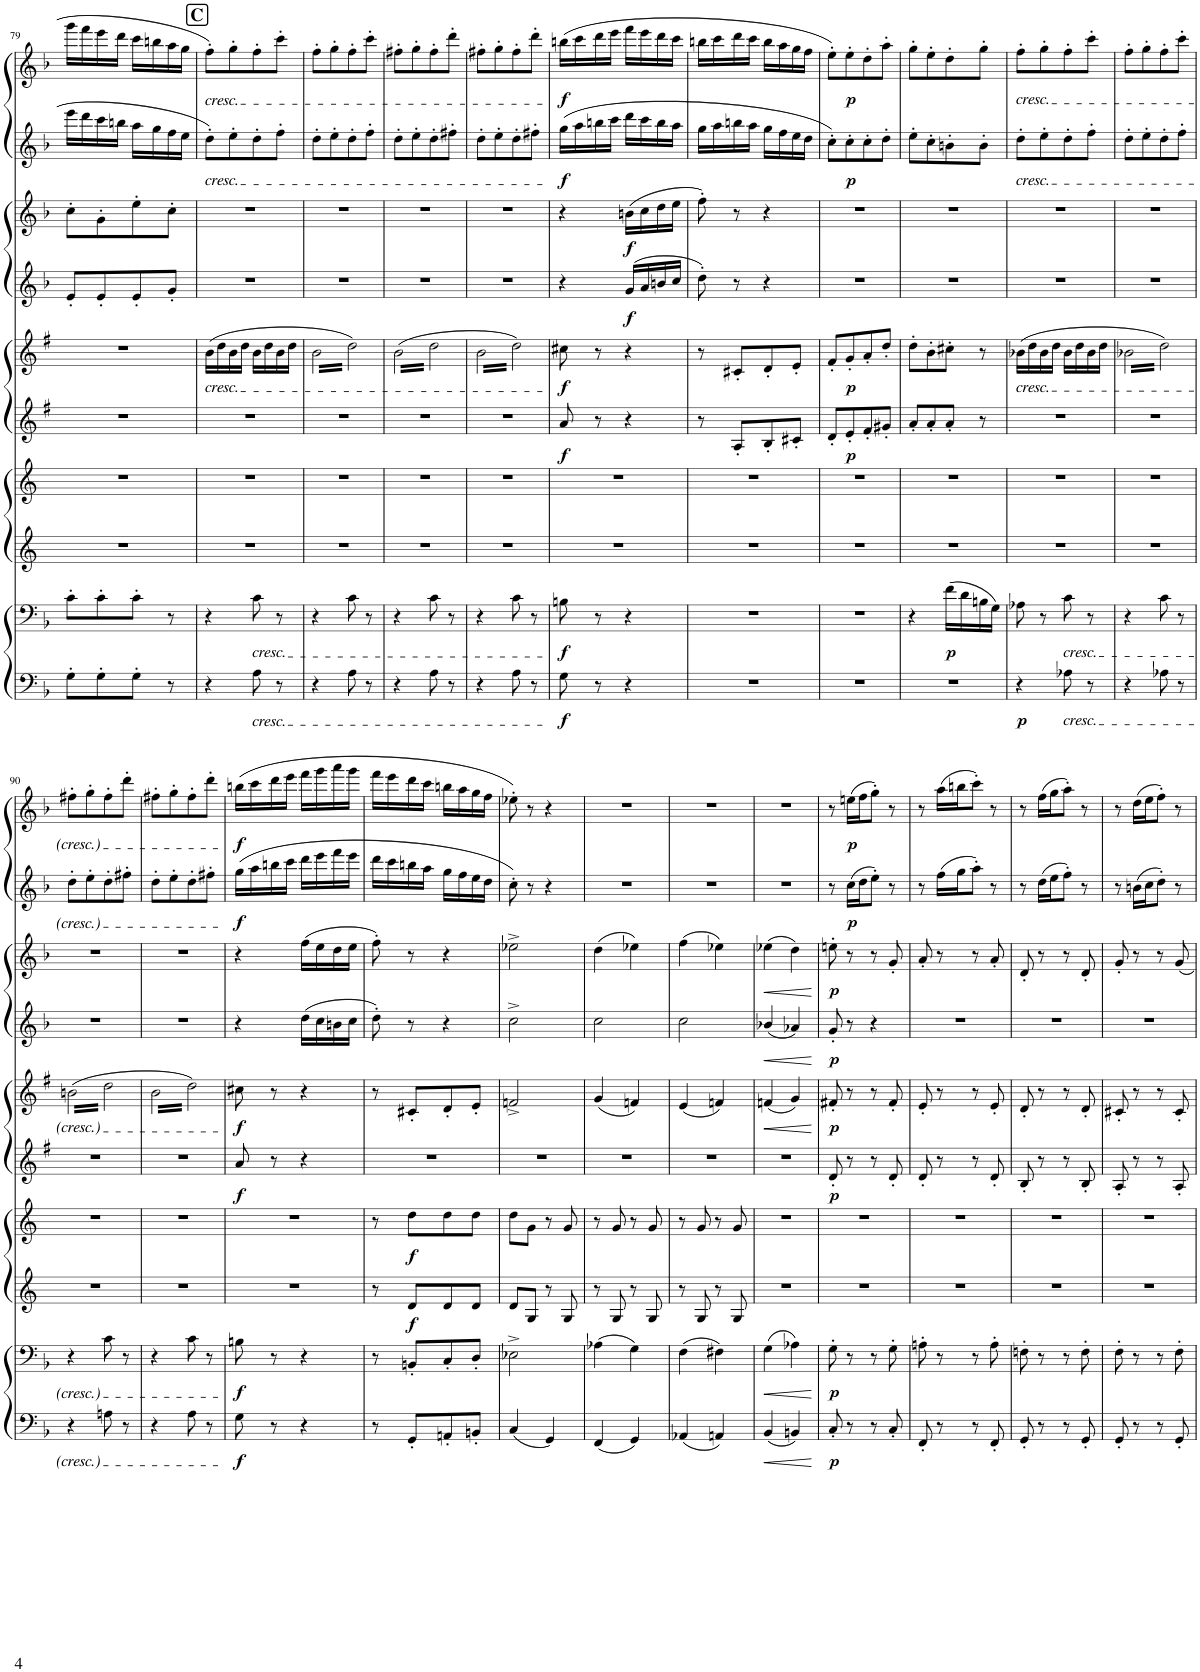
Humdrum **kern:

**kern	**dynam	**kern	**dynam	**kern	**dynam	**kern	**dynam	**kern	**dynam	**kern	**dynam	**kern	**dynam	**kern	**dynam	**kern	**dynam	**kern	**dynam
*part10	*part10	*part9	*part9	*part8	*part8	*part7	*part7	*part6	*part6	*part5	*part5	*part4	*part4	*part3	*part3	*part2	*part2	*part1	*part1
*staff10	*staff10	*staff9	*staff9	*staff8	*staff8	*staff7	*staff7	*staff6	*staff6	*staff5	*staff5	*staff4	*staff4	*staff3	*staff3	*staff2	*staff2	*staff1	*staff1
*I"Bassoon 2	*	*I"Bassoon 1	*	*I"Horn 2 in F	*	*I"Horn 1 in F	*	*I"Clarinet 2 in Bb	*	*I"Clarinet 1 in Bb	*	*I"Oboe 2	*	*I"Oboe 1	*	*I"Flute 2	*	*I"Flute 1	*
*I'Bsn	*	*I'Bsn	*	*I'Hn	*	*I'Hn	*	*I'Cl	*	*I'Cl	*	*I'Ob	*	*I'Ob	*	*I'Fl	*	*I'Fl	*
!!LO:PB:g=z
*clefF4	*	*clefF4	*	*clefG2	*	*clefG2	*	*clefG2	*	*clefG2	*	*clefG2	*	*clefG2	*	*clefG2	*	*clefG2	*
*	*	*	*	*Trd4c7	*	*Trd4c7	*	*Trd1c2	*	*Trd1c2	*	*	*	*	*	*	*	*	*
*k[b-]	*	*k[b-]	*	*k[]	*	*k[]	*	*k[f#]	*	*k[f#]	*	*k[b-]	*	*k[b-]	*	*k[b-]	*	*k[b-]	*
*M2/4	*	*M2/4	*	*M2/4	*	*M2/4	*	*M2/4	*	*M2/4	*	*M2/4	*	*M2/4	*	*M2/4	*	*M2/4	*
=79	=79	=79	=79	=79	=79	=79	=79	=79	=79	=79	=79	=79	=79	=79	=79	=79	=79	=79	=79
8G'\L	.	8c'\L	.	2r	.	2r	.	2r	.	2r	.	8e'/L	.	8cc'\L	.	16eee\LL	.	16ggg\LL	.
.	.	.	.	.	.	.	.	.	.	.	.	.	.	.	.	16ddd\	.	16fff\	.
8G'\	.	8c'\	.	.	.	.	.	.	.	.	.	8e'/	.	8g'\	.	16ccc\	.	16eee\	.
.	.	.	.	.	.	.	.	.	.	.	.	.	.	.	.	16bbn\JJ	.	16ddd\JJ	.
8G'\J	.	8c'\J	.	.	.	.	.	.	.	.	.	8e'/	.	8ee'\	.	16aa\LL	.	16ccc\LL	.
.	.	.	.	.	.	.	.	.	.	.	.	.	.	.	.	16gg\	.	16bbn\	.
8r	.	8r	.	.	.	.	.	.	.	.	.	8g'/J	.	8cc'\J	.	16ff\	.	16aa\	.
.	.	.	.	.	.	.	.	.	.	.	.	.	.	.	.	16ee\JJ	.	16gg\JJ	.
!!LO:REH:place=s1:a:B:cj:fs=14:t=C
=80	=80	=80	=80	=80	=80	=80	=80	=80	=80	=80	=80	=80	=80	=80	=80	=80	=80	=80	=80
!	!	!	!	!	!	!	!	!	!	!	!	!	!	!	!	!	!	!LO:TX:b:i:t=cresc.	!
!	!	!	!	!	!	!	!	!	!	!	!	!	!	!	!	!LO:TX:b:i:t=cresc.	!	!	!
!	!	!	!	!	!	!	!	!	!	!LO:TX:b:i:t=cresc.	!	!	!	!	!	!	!	!	!
4r	.	4r	.	2r	.	2r	.	2r	.	(16b\LL	.	2r	.	2r	.	8dd'\L	.	8ff'\L	.
.	.	.	.	.	.	.	.	.	.	16dd\	.	.	.	.	.	.	.	.	.
.	.	.	.	.	.	.	.	.	.	16b\	.	.	.	.	.	8ee'\	.	8gg'\	.
.	.	.	.	.	.	.	.	.	.	16dd\JJ	.	.	.	.	.	.	.	.	.
!	!	!LO:TX:b:i:t=cresc.	!	!	!	!	!	!	!	!	!	!	!	!	!	!	!	!	!
!LO:TX:b:i:t=cresc.	!	!	!	!	!	!	!	!	!	!	!	!	!	!	!	!	!	!	!
8A\	.	8c\	.	.	.	.	.	.	.	16b\LL	.	.	.	.	.	8dd'\	.	8ff'\	.
.	.	.	.	.	.	.	.	.	.	16dd\	.	.	.	.	.	.	.	.	.
8r	.	8r	.	.	.	.	.	.	.	16b\	.	.	.	.	.	8ff'\J	.	8ccc'\J	.
.	.	.	.	.	.	.	.	.	.	16dd\JJ	.	.	.	.	.	.	.	.	.
=81	=81	=81	=81	=81	=81	=81	=81	=81	=81	=81	=81	=81	=81	=81	=81	=81	=81	=81	=81
*	*	*	*	*	*	*	*	*	*	*tremolo	*	*	*	*	*	*	*	*	*
4r	.	4r	.	2r	.	2r	.	2r	.	32b\LLL	.	2r	.	2r	.	8dd'\L	.	8ff'\L	.
.	.	.	.	.	.	.	.	.	.	32dd\)	.	.	.	.	.	.	.	.	.
.	.	.	.	.	.	.	.	.	.	32b\	.	.	.	.	.	.	.	.	.
.	.	.	.	.	.	.	.	.	.	32dd\)	.	.	.	.	.	.	.	.	.
.	.	.	.	.	.	.	.	.	.	32b\	.	.	.	.	.	8ee'\	.	8gg'\	.
.	.	.	.	.	.	.	.	.	.	32dd\)	.	.	.	.	.	.	.	.	.
.	.	.	.	.	.	.	.	.	.	32b\	.	.	.	.	.	.	.	.	.
.	.	.	.	.	.	.	.	.	.	32dd\)	.	.	.	.	.	.	.	.	.
8A\	.	8c\	.	.	.	.	.	.	.	32b\	.	.	.	.	.	8dd'\	.	8ff'\	.
.	.	.	.	.	.	.	.	.	.	32dd\)	.	.	.	.	.	.	.	.	.
.	.	.	.	.	.	.	.	.	.	32b\	.	.	.	.	.	.	.	.	.
.	.	.	.	.	.	.	.	.	.	32dd\)	.	.	.	.	.	.	.	.	.
8r	.	8r	.	.	.	.	.	.	.	32b\	.	.	.	.	.	8ff'\J	.	8ccc'\J	.
.	.	.	.	.	.	.	.	.	.	32dd\)	.	.	.	.	.	.	.	.	.
.	.	.	.	.	.	.	.	.	.	32b\	.	.	.	.	.	.	.	.	.
.	.	.	.	.	.	.	.	.	.	32dd\)JJJ	.	.	.	.	.	.	.	.	.
=82	=82	=82	=82	=82	=82	=82	=82	=82	=82	=82	=82	=82	=82	=82	=82	=82	=82	=82	=82
4r	.	4r	.	2r	.	2r	.	2r	.	(32b\LLL	.	2r	.	2r	.	8dd'\L	.	8ff#X'\L	.
.	.	.	.	.	.	.	.	.	.	32dd\	.	.	.	.	.	.	.	.	.
.	.	.	.	.	.	.	.	.	.	32b\	.	.	.	.	.	.	.	.	.
.	.	.	.	.	.	.	.	.	.	32dd\	.	.	.	.	.	.	.	.	.
.	.	.	.	.	.	.	.	.	.	32b\	.	.	.	.	.	8ee'\	.	8gg'\	.
.	.	.	.	.	.	.	.	.	.	32dd\	.	.	.	.	.	.	.	.	.
.	.	.	.	.	.	.	.	.	.	32b\	.	.	.	.	.	.	.	.	.
.	.	.	.	.	.	.	.	.	.	32dd\	.	.	.	.	.	.	.	.	.
8A\	.	8c\	.	.	.	.	.	.	.	32b\	.	.	.	.	.	8dd'\	.	8ff#'\	.
.	.	.	.	.	.	.	.	.	.	32dd\	.	.	.	.	.	.	.	.	.
.	.	.	.	.	.	.	.	.	.	32b\	.	.	.	.	.	.	.	.	.
.	.	.	.	.	.	.	.	.	.	32dd\	.	.	.	.	.	.	.	.	.
8r	.	8r	.	.	.	.	.	.	.	32b\	.	.	.	.	.	8ff#X'\J	.	8ddd'\J	.
.	.	.	.	.	.	.	.	.	.	32dd\	.	.	.	.	.	.	.	.	.
.	.	.	.	.	.	.	.	.	.	32b\	.	.	.	.	.	.	.	.	.
.	.	.	.	.	.	.	.	.	.	32dd\JJJ	.	.	.	.	.	.	.	.	.
=83	=83	=83	=83	=83	=83	=83	=83	=83	=83	=83	=83	=83	=83	=83	=83	=83	=83	=83	=83
4r	.	4r	.	2r	.	2r	.	2r	.	32b\LLL	.	2r	.	2r	.	8dd'\L	.	8ff#X'\L	.
.	.	.	.	.	.	.	.	.	.	32dd\)	.	.	.	.	.	.	.	.	.
.	.	.	.	.	.	.	.	.	.	32b\	.	.	.	.	.	.	.	.	.
.	.	.	.	.	.	.	.	.	.	32dd\)	.	.	.	.	.	.	.	.	.
.	.	.	.	.	.	.	.	.	.	32b\	.	.	.	.	.	8ee'\	.	8gg'\	.
.	.	.	.	.	.	.	.	.	.	32dd\)	.	.	.	.	.	.	.	.	.
.	.	.	.	.	.	.	.	.	.	32b\	.	.	.	.	.	.	.	.	.
.	.	.	.	.	.	.	.	.	.	32dd\)	.	.	.	.	.	.	.	.	.
8A\	.	8c\	.	.	.	.	.	.	.	32b\	.	.	.	.	.	8dd'\	.	8ff#'\	.
.	.	.	.	.	.	.	.	.	.	32dd\)	.	.	.	.	.	.	.	.	.
.	.	.	.	.	.	.	.	.	.	32b\	.	.	.	.	.	.	.	.	.
.	.	.	.	.	.	.	.	.	.	32dd\)	.	.	.	.	.	.	.	.	.
8r	.	8r	.	.	.	.	.	.	.	32b\	.	.	.	.	.	8ff#X'\J	.	8ddd'\J	.
.	.	.	.	.	.	.	.	.	.	32dd\)	.	.	.	.	.	.	.	.	.
.	.	.	.	.	.	.	.	.	.	32b\	.	.	.	.	.	.	.	.	.
.	.	.	.	.	.	.	.	.	.	32dd\)JJJ	.	.	.	.	.	.	.	.	.
*	*	*	*	*	*	*	*	*	*	*Xtremolo	*	*	*	*	*	*	*	*	*
=84	=84	=84	=84	=84	=84	=84	=84	=84	=84	=84	=84	=84	=84	=84	=84	=84	=84	=84	=84
!	!LO:DY:b	!	!LO:DY:b	!	!	!	!	!	!LO:DY:b	!	!LO:DY:b	!	!	!	!	!	!LO:DY:b	!	!LO:DY:b
8G\	f	8Bn\	f	2r	.	2r	.	8a/	f	8cc#X\	f	4r	.	4r	.	(16gg\LL	f	(16bbn\LL	f
.	.	.	.	.	.	.	.	.	.	.	.	.	.	.	.	.	.	.	.
.	.	.	.	.	.	.	.	.	.	.	.	.	.	.	.	16aa\	.	16ccc\	.
.	.	.	.	.	.	.	.	.	.	.	.	.	.	.	.	.	.	.	.
8r	.	8r	.	.	.	.	.	8r	.	8r	.	.	.	.	.	16bbn\	.	16ddd\	.
.	.	.	.	.	.	.	.	.	.	.	.	.	.	.	.	.	.	.	.
.	.	.	.	.	.	.	.	.	.	.	.	.	.	.	.	16ccc\JJ	.	16eee\JJ	.
.	.	.	.	.	.	.	.	.	.	.	.	.	.	.	.	.	.	.	.
!	!	!	!	!	!	!	!	!	!	!	!	!	!LO:DY:b	!	!LO:DY:b	!	!	!	!
4r	.	4r	.	.	.	.	.	4r	.	4r	.	(16g/LL	f	(16bn\LL	f	16ddd\LL	.	16fff\LL	.
.	.	.	.	.	.	.	.	.	.	.	.	16a/	.	16cc\	.	16ccc\	.	16eee\	.
.	.	.	.	.	.	.	.	.	.	.	.	16bn/	.	16dd\	.	16bb\	.	16ddd\	.
.	.	.	.	.	.	.	.	.	.	.	.	16cc/JJ	.	16ee\JJ	.	16aa\JJ	.	16ccc\JJ	.
=85	=85	=85	=85	=85	=85	=85	=85	=85	=85	=85	=85	=85	=85	=85	=85	=85	=85	=85	=85
2r	.	2r	.	2r	.	2r	.	8r	.	8r	.	8dd'\)	.	8ff'\)	.	16gg\LL	.	16bbn\LL	.
.	.	.	.	.	.	.	.	.	.	.	.	.	.	.	.	16aa\	.	16ccc\	.
.	.	.	.	.	.	.	.	8A'/L	.	8c#X'/L	.	8r	.	8r	.	16bbn\	.	16ddd\	.
.	.	.	.	.	.	.	.	.	.	.	.	.	.	.	.	16aa\JJ	.	16ccc\JJ	.
.	.	.	.	.	.	.	.	8B'/	.	8d'/	.	4r	.	4r	.	16gg\LL	.	16bb\LL	.
.	.	.	.	.	.	.	.	.	.	.	.	.	.	.	.	16ff\	.	16aa\	.
.	.	.	.	.	.	.	.	8c#X'/J	.	8e'/J	.	.	.	.	.	16ee\	.	16gg\	.
.	.	.	.	.	.	.	.	.	.	.	.	.	.	.	.	16dd\JJ	.	16ff\JJ	.
=86	=86	=86	=86	=86	=86	=86	=86	=86	=86	=86	=86	=86	=86	=86	=86	=86	=86	=86	=86
2r	.	2r	.	2r	.	2r	.	8d'/L	.	8f#'/L	.	2r	.	2r	.	8cc'\L)	.	8ee'\L)	.
!	!	!	!	!	!	!	!	!	!LO:DY:b	!	!LO:DY:b	!	!	!	!	!	!LO:DY:b	!	!LO:DY:b
.	.	.	.	.	.	.	.	8e'/	p	8g'/	p	.	.	.	.	8cc'\	p	8ee'\	p
.	.	.	.	.	.	.	.	8f#'/	.	8a'/	.	.	.	.	.	8cc'\	.	8dd'\	.
.	.	.	.	.	.	.	.	8g#X'/J	.	8dd'/J	.	.	.	.	.	8dd'\J	.	8aa'\J	.
=87	=87	=87	=87	=87	=87	=87	=87	=87	=87	=87	=87	=87	=87	=87	=87	=87	=87	=87	=87
2r	.	4r	.	2r	.	2r	.	8a'/L	.	8dd'\L	.	2r	.	2r	.	8ee'\L	.	8gg'\L	.
.	.	.	.	.	.	.	.	8a'/	.	8b'\	.	.	.	.	.	8cc'\	.	8ee'\	.
!	!	!	!LO:DY:b	!	!	!	!	!	!	!	!	!	!	!	!	!	!	!	!
.	.	(16f\LL	p	.	.	.	.	8a'/J	.	8cc#X'\J	.	.	.	.	.	8bn'\	.	8dd'\	.
.	.	16d\	.	.	.	.	.	.	.	.	.	.	.	.	.	.	.	.	.
.	.	16Bn\	.	.	.	.	.	8r	.	8r	.	.	.	.	.	8b'\J	.	8gg'\J	.
.	.	16G\JJ)	.	.	.	.	.	.	.	.	.	.	.	.	.	.	.	.	.
=88	=88	=88	=88	=88	=88	=88	=88	=88	=88	=88	=88	=88	=88	=88	=88	=88	=88	=88	=88
!	!	!	!	!	!	!	!	!	!	!	!	!	!	!	!	!	!	!LO:TX:b:i:t=cresc.	!
!	!	!	!	!	!	!	!	!	!	!	!	!	!	!	!	!LO:TX:b:i:t=cresc.	!	!	!
!	!	!	!	!	!	!	!	!	!	!LO:TX:b:i:t=cresc.	!	!	!	!	!	!	!	!	!
!	!LO:DY:b	!	!	!	!	!	!	!	!	!	!	!	!	!	!	!	!	!	!
4r	p	8A-X\	.	2r	.	2r	.	2r	.	(16b-X\LL	.	2r	.	2r	.	8dd'\L	.	8ff'\L	.
.	.	.	.	.	.	.	.	.	.	16dd\	.	.	.	.	.	.	.	.	.
.	.	8r	.	.	.	.	.	.	.	16b-\	.	.	.	.	.	8ee'\	.	8gg'\	.
.	.	.	.	.	.	.	.	.	.	16dd\JJ	.	.	.	.	.	.	.	.	.
!	!	!LO:TX:b:i:t=cresc.	!	!	!	!	!	!	!	!	!	!	!	!	!	!	!	!	!
!LO:TX:b:i:t=cresc.	!	!	!	!	!	!	!	!	!	!	!	!	!	!	!	!	!	!	!
8A-X\	.	8c\	.	.	.	.	.	.	.	16b-\LL	.	.	.	.	.	8dd'\	.	8ff'\	.
.	.	.	.	.	.	.	.	.	.	16dd\	.	.	.	.	.	.	.	.	.
8r	.	8r	.	.	.	.	.	.	.	16b-\	.	.	.	.	.	8ff'\J	.	8ccc'\J	.
.	.	.	.	.	.	.	.	.	.	16dd\JJ	.	.	.	.	.	.	.	.	.
=89	=89	=89	=89	=89	=89	=89	=89	=89	=89	=89	=89	=89	=89	=89	=89	=89	=89	=89	=89
*	*	*	*	*	*	*	*	*	*	*tremolo	*	*	*	*	*	*	*	*	*
4r	.	4r	.	2r	.	2r	.	2r	.	32b-X\LLL	.	2r	.	2r	.	8dd'\L	.	8ff'\L	.
.	.	.	.	.	.	.	.	.	.	32dd\)	.	.	.	.	.	.	.	.	.
.	.	.	.	.	.	.	.	.	.	32b-X\	.	.	.	.	.	.	.	.	.
.	.	.	.	.	.	.	.	.	.	32dd\)	.	.	.	.	.	.	.	.	.
.	.	.	.	.	.	.	.	.	.	32b-X\	.	.	.	.	.	8ee'\	.	8gg'\	.
.	.	.	.	.	.	.	.	.	.	32dd\)	.	.	.	.	.	.	.	.	.
.	.	.	.	.	.	.	.	.	.	32b-X\	.	.	.	.	.	.	.	.	.
.	.	.	.	.	.	.	.	.	.	32dd\)	.	.	.	.	.	.	.	.	.
8A-X\	.	8c\	.	.	.	.	.	.	.	32b-X\	.	.	.	.	.	8dd'\	.	8ff'\	.
.	.	.	.	.	.	.	.	.	.	32dd\)	.	.	.	.	.	.	.	.	.
.	.	.	.	.	.	.	.	.	.	32b-X\	.	.	.	.	.	.	.	.	.
.	.	.	.	.	.	.	.	.	.	32dd\)	.	.	.	.	.	.	.	.	.
8r	.	8r	.	.	.	.	.	.	.	32b-X\	.	.	.	.	.	8ff'\J	.	8ccc'\J	.
.	.	.	.	.	.	.	.	.	.	32dd\)	.	.	.	.	.	.	.	.	.
.	.	.	.	.	.	.	.	.	.	32b-X\	.	.	.	.	.	.	.	.	.
.	.	.	.	.	.	.	.	.	.	32dd\)JJJ	.	.	.	.	.	.	.	.	.
!!LO:LB:g=z
=90	=90	=90	=90	=90	=90	=90	=90	=90	=90	=90	=90	=90	=90	=90	=90	=90	=90	=90	=90
4r	.	4r	.	2r	.	2r	.	2r	.	(32bn\LLL	.	2r	.	2r	.	8dd'\L	.	8ff#X'\L	.
.	.	.	.	.	.	.	.	.	.	32dd\	.	.	.	.	.	.	.	.	.
.	.	.	.	.	.	.	.	.	.	32bn\	.	.	.	.	.	.	.	.	.
.	.	.	.	.	.	.	.	.	.	32dd\	.	.	.	.	.	.	.	.	.
.	.	.	.	.	.	.	.	.	.	32bn\	.	.	.	.	.	8ee'\	.	8gg'\	.
.	.	.	.	.	.	.	.	.	.	32dd\	.	.	.	.	.	.	.	.	.
.	.	.	.	.	.	.	.	.	.	32bn\	.	.	.	.	.	.	.	.	.
.	.	.	.	.	.	.	.	.	.	32dd\	.	.	.	.	.	.	.	.	.
8An\	.	8c\	.	.	.	.	.	.	.	32bn\	.	.	.	.	.	8dd'\	.	8ff#'\	.
.	.	.	.	.	.	.	.	.	.	32dd\	.	.	.	.	.	.	.	.	.
.	.	.	.	.	.	.	.	.	.	32bn\	.	.	.	.	.	.	.	.	.
.	.	.	.	.	.	.	.	.	.	32dd\	.	.	.	.	.	.	.	.	.
8r	.	8r	.	.	.	.	.	.	.	32bn\	.	.	.	.	.	8ff#X'\J	.	8ddd'\J	.
.	.	.	.	.	.	.	.	.	.	32dd\	.	.	.	.	.	.	.	.	.
.	.	.	.	.	.	.	.	.	.	32bn\	.	.	.	.	.	.	.	.	.
.	.	.	.	.	.	.	.	.	.	32dd\JJJ	.	.	.	.	.	.	.	.	.
=91	=91	=91	=91	=91	=91	=91	=91	=91	=91	=91	=91	=91	=91	=91	=91	=91	=91	=91	=91
4r	.	4r	.	2r	.	2r	.	2r	.	32b\LLL	.	2r	.	2r	.	8dd'\L	.	8ff#X'\L	.
.	.	.	.	.	.	.	.	.	.	32dd\)	.	.	.	.	.	.	.	.	.
.	.	.	.	.	.	.	.	.	.	32b\	.	.	.	.	.	.	.	.	.
.	.	.	.	.	.	.	.	.	.	32dd\)	.	.	.	.	.	.	.	.	.
.	.	.	.	.	.	.	.	.	.	32b\	.	.	.	.	.	8ee'\	.	8gg'\	.
.	.	.	.	.	.	.	.	.	.	32dd\)	.	.	.	.	.	.	.	.	.
.	.	.	.	.	.	.	.	.	.	32b\	.	.	.	.	.	.	.	.	.
.	.	.	.	.	.	.	.	.	.	32dd\)	.	.	.	.	.	.	.	.	.
8A\	.	8c\	.	.	.	.	.	.	.	32b\	.	.	.	.	.	8dd'\	.	8ff#'\	.
.	.	.	.	.	.	.	.	.	.	32dd\)	.	.	.	.	.	.	.	.	.
.	.	.	.	.	.	.	.	.	.	32b\	.	.	.	.	.	.	.	.	.
.	.	.	.	.	.	.	.	.	.	32dd\)	.	.	.	.	.	.	.	.	.
8r	.	8r	.	.	.	.	.	.	.	32b\	.	.	.	.	.	8ff#X'\J	.	8ddd'\J	.
.	.	.	.	.	.	.	.	.	.	32dd\)	.	.	.	.	.	.	.	.	.
.	.	.	.	.	.	.	.	.	.	32b\	.	.	.	.	.	.	.	.	.
.	.	.	.	.	.	.	.	.	.	32dd\)JJJ	.	.	.	.	.	.	.	.	.
*	*	*	*	*	*	*	*	*	*	*Xtremolo	*	*	*	*	*	*	*	*	*
=92	=92	=92	=92	=92	=92	=92	=92	=92	=92	=92	=92	=92	=92	=92	=92	=92	=92	=92	=92
!	!LO:DY:b	!	!LO:DY:b	!	!	!	!	!	!LO:DY:b	!	!LO:DY:b	!	!	!	!	!	!LO:DY:b	!	!LO:DY:b
8G\	f	8Bn\	f	2r	.	2r	.	8a/	f	8cc#X\	f	4r	.	4r	.	(16gg\LL	f	(16bbn\LL	f
.	.	.	.	.	.	.	.	.	.	.	.	.	.	.	.	.	.	.	.
.	.	.	.	.	.	.	.	.	.	.	.	.	.	.	.	16aa\	.	16ccc\	.
.	.	.	.	.	.	.	.	.	.	.	.	.	.	.	.	.	.	.	.
8r	.	8r	.	.	.	.	.	8r	.	8r	.	.	.	.	.	16bbn\	.	16ddd\	.
.	.	.	.	.	.	.	.	.	.	.	.	.	.	.	.	.	.	.	.
.	.	.	.	.	.	.	.	.	.	.	.	.	.	.	.	16ccc\JJ	.	16eee\JJ	.
.	.	.	.	.	.	.	.	.	.	.	.	.	.	.	.	.	.	.	.
4r	.	4r	.	.	.	.	.	4r	.	4r	.	(16dd\LL	.	(16ff\LL	.	16ddd\LL	.	16fff\LL	.
.	.	.	.	.	.	.	.	.	.	.	.	16cc\	.	16ee\	.	16eee\	.	16ggg\	.
.	.	.	.	.	.	.	.	.	.	.	.	16bn\	.	16dd\	.	16fff\	.	16aaa\	.
.	.	.	.	.	.	.	.	.	.	.	.	16cc\JJ	.	16ee\JJ	.	16eee\JJ	.	16ggg\JJ	.
=93	=93	=93	=93	=93	=93	=93	=93	=93	=93	=93	=93	=93	=93	=93	=93	=93	=93	=93	=93
8r	.	8r	.	8r	.	8r	.	2r	.	8r	.	8dd'\)	.	8ff'\)	.	16ddd\LL	.	16fff\LL	.
.	.	.	.	.	.	.	.	.	.	.	.	.	.	.	.	16ccc\	.	16eee\	.
!	!	!	!	!	!LO:DY:b	!	!LO:DY:b	!	!	!	!	!	!	!	!	!	!	!	!
8GG'/L	.	8BBn'/L	.	8d/L	f	8dd\L	f	.	.	8c#X'/L	.	8r	.	8r	.	16bbn\	.	16ddd\	.
.	.	.	.	.	.	.	.	.	.	.	.	.	.	.	.	16aa\JJ	.	16ccc\JJ	.
8AAn'/	.	8C'/	.	8d/	.	8dd\	.	.	.	8d'/	.	4r	.	4r	.	16gg\LL	.	16bbn\LL	.
.	.	.	.	.	.	.	.	.	.	.	.	.	.	.	.	16ff\	.	16aa\	.
8BBn'/J	.	8D'/J	.	8d/J	.	8dd\J	.	.	.	8e'/J	.	.	.	.	.	16ee\	.	16gg\	.
.	.	.	.	.	.	.	.	.	.	.	.	.	.	.	.	16dd\JJ	.	16ff\JJ	.
=94	=94	=94	=94	=94	=94	=94	=94	=94	=94	=94	=94	=94	=94	=94	=94	=94	=94	=94	=94
(4C/	.	2E-X^\	.	8d/L	.	8dd\L	.	2r	.	2fn^/	.	2cc^\	.	2ee-X^\	.	8cc'\)	.	8ee-X'\)	.
.	.	.	.	8G/J	.	8g\J	.	.	.	.	.	.	.	.	.	8r	.	8r	.
4GG/)	.	.	.	8r	.	8r	.	.	.	.	.	.	.	.	.	4r	.	4r	.
.	.	.	.	8G/	.	8g/	.	.	.	.	.	.	.	.	.	.	.	.	.
=95	=95	=95	=95	=95	=95	=95	=95	=95	=95	=95	=95	=95	=95	=95	=95	=95	=95	=95	=95
(4FF/	.	(4A-X\	.	8r	.	8r	.	2r	.	(4g/	.	2cc\	.	(4dd\	.	2r	.	2r	.
.	.	.	.	8G/	.	8g/	.	.	.	.	.	.	.	.	.	.	.	.	.
4GG/)	.	4G\)	.	8r	.	8r	.	.	.	4fn/)	.	.	.	4ee-X\)	.	.	.	.	.
.	.	.	.	8G/	.	8g/	.	.	.	.	.	.	.	.	.	.	.	.	.
=96	=96	=96	=96	=96	=96	=96	=96	=96	=96	=96	=96	=96	=96	=96	=96	=96	=96	=96	=96
(4AA-X/	.	(4F\	.	8r	.	8r	.	2r	.	(4e/	.	2cc\	.	(4ff\	.	2r	.	2r	.
.	.	.	.	8G/	.	8g/	.	.	.	.	.	.	.	.	.	.	.	.	.
4AAn/)	.	4F#X\)	.	8r	.	8r	.	.	.	4fn/)	.	.	.	4ee-X\)	.	.	.	.	.
.	.	.	.	8G/	.	8g/	.	.	.	.	.	.	.	.	.	.	.	.	.
=97	=97	=97	=97	=97	=97	=97	=97	=97	=97	=97	=97	=97	=97	=97	=97	=97	=97	=97	=97
!	!LO:HP:b	!	!LO:HP:b	!	!	!	!	!	!	!	!LO:HP:b	!	!LO:HP:b	!	!LO:HP:b	!	!	!	!
(4BB-/	<	(4G\	<	2r	.	2r	.	2r	.	(4fn/	<	(4b-X/	<	(4ee-X\	<	2r	.	2r	.
4BBn/)	.	4A-X\)	.	.	.	.	.	.	.	4g/)	.	4a-X/)	.	4dd\)	.	.	.	.	.
.	[	.	[	.	.	.	.	.	.	.	[	.	[	.	[	.	.	.	.
=98	=98	=98	=98	=98	=98	=98	=98	=98	=98	=98	=98	=98	=98	=98	=98	=98	=98	=98	=98
!	!LO:DY:b	!	!LO:DY:b	!	!	!	!	!	!LO:DY:b	!	!LO:DY:b	!	!LO:DY:b	!	!LO:DY:b	!	!	!	!
8C'/	p	8G'\	p	2r	.	2r	.	8d'/	p	8f#X'/	p	8g'/	p	8een'\	p	8r	.	8r	.
!	!	!	!	!	!	!	!	!	!	!	!	!	!	!	!	!	!LO:DY:b	!	!LO:DY:b
8r	.	8r	.	.	.	.	.	8r	.	8r	.	8r	.	8r	.	(16cc\LL	p	(16een\LL	p
.	.	.	.	.	.	.	.	.	.	.	.	.	.	.	.	16dd\J	.	16ff\J	.
8r	.	8r	.	.	.	.	.	8r	.	8r	.	4r	.	8r	.	8ee'\J)	.	8gg'\J)	.
8C'/	.	8G'\	.	.	.	.	.	8d'/	.	8f#'/	.	.	.	8g'/	.	8r	.	8r	.
=99	=99	=99	=99	=99	=99	=99	=99	=99	=99	=99	=99	=99	=99	=99	=99	=99	=99	=99	=99
8FF'/	.	8An'\	.	2r	.	2r	.	8d'/	.	8e'/	.	2r	.	8a'/	.	8r	.	8r	.
8r	.	8r	.	.	.	.	.	8r	.	8r	.	.	.	8r	.	(16ff\LL	.	(16aa\LL	.
.	.	.	.	.	.	.	.	.	.	.	.	.	.	.	.	16gg\J	.	16bbn\J	.
8r	.	8r	.	.	.	.	.	8r	.	8r	.	.	.	8r	.	8aa'\J)	.	8ccc'\J)	.
8FF'/	.	8A'\	.	.	.	.	.	8d'/	.	8e'/	.	.	.	8a'/	.	8r	.	8r	.
=100	=100	=100	=100	=100	=100	=100	=100	=100	=100	=100	=100	=100	=100	=100	=100	=100	=100	=100	=100
8GG'/	.	8Fn'\	.	2r	.	2r	.	8B'/	.	8d'/	.	2r	.	8d'/	.	8r	.	8r	.
8r	.	8r	.	.	.	.	.	8r	.	8r	.	.	.	8r	.	(16dd\LL	.	(16ff\LL	.
.	.	.	.	.	.	.	.	.	.	.	.	.	.	.	.	16ee\J	.	16gg\J	.
8r	.	8r	.	.	.	.	.	8r	.	8r	.	.	.	8r	.	8ff'\J)	.	8aa'\J)	.
8GG'/	.	8F'\	.	.	.	.	.	8B'/	.	8d'/	.	.	.	8d'/	.	8r	.	8r	.
=101	=101	=101	=101	=101	=101	=101	=101	=101	=101	=101	=101	=101	=101	=101	=101	=101	=101	=101	=101
8GG'/	.	8F'\	.	2r	.	2r	.	8A'/	.	8c#X'/	.	2r	.	8g'/	.	8r	.	8r	.
8r	.	8r	.	.	.	.	.	8r	.	8r	.	.	.	8r	.	(16bn\LL	.	(16dd\LL	.
.	.	.	.	.	.	.	.	.	.	.	.	.	.	.	.	16cc\J	.	16ee\J	.
8r	.	8r	.	.	.	.	.	8r	.	8r	.	.	.	8r	.	8dd'\J)	.	8ff'\J)	.
8GG'/	.	8F'\	.	.	.	.	.	8A'/	.	8c#'/	.	.	.	8g/	.	8r	.	8r	.
=	=	=	=	=	=	=	=	=	=	=	=	=	=	=	=	=	=	=	=
*-	*-	*-	*-	*-	*-	*-	*-	*-	*-	*-	*-	*-	*-	*-	*-	*-	*-	*-	*-
